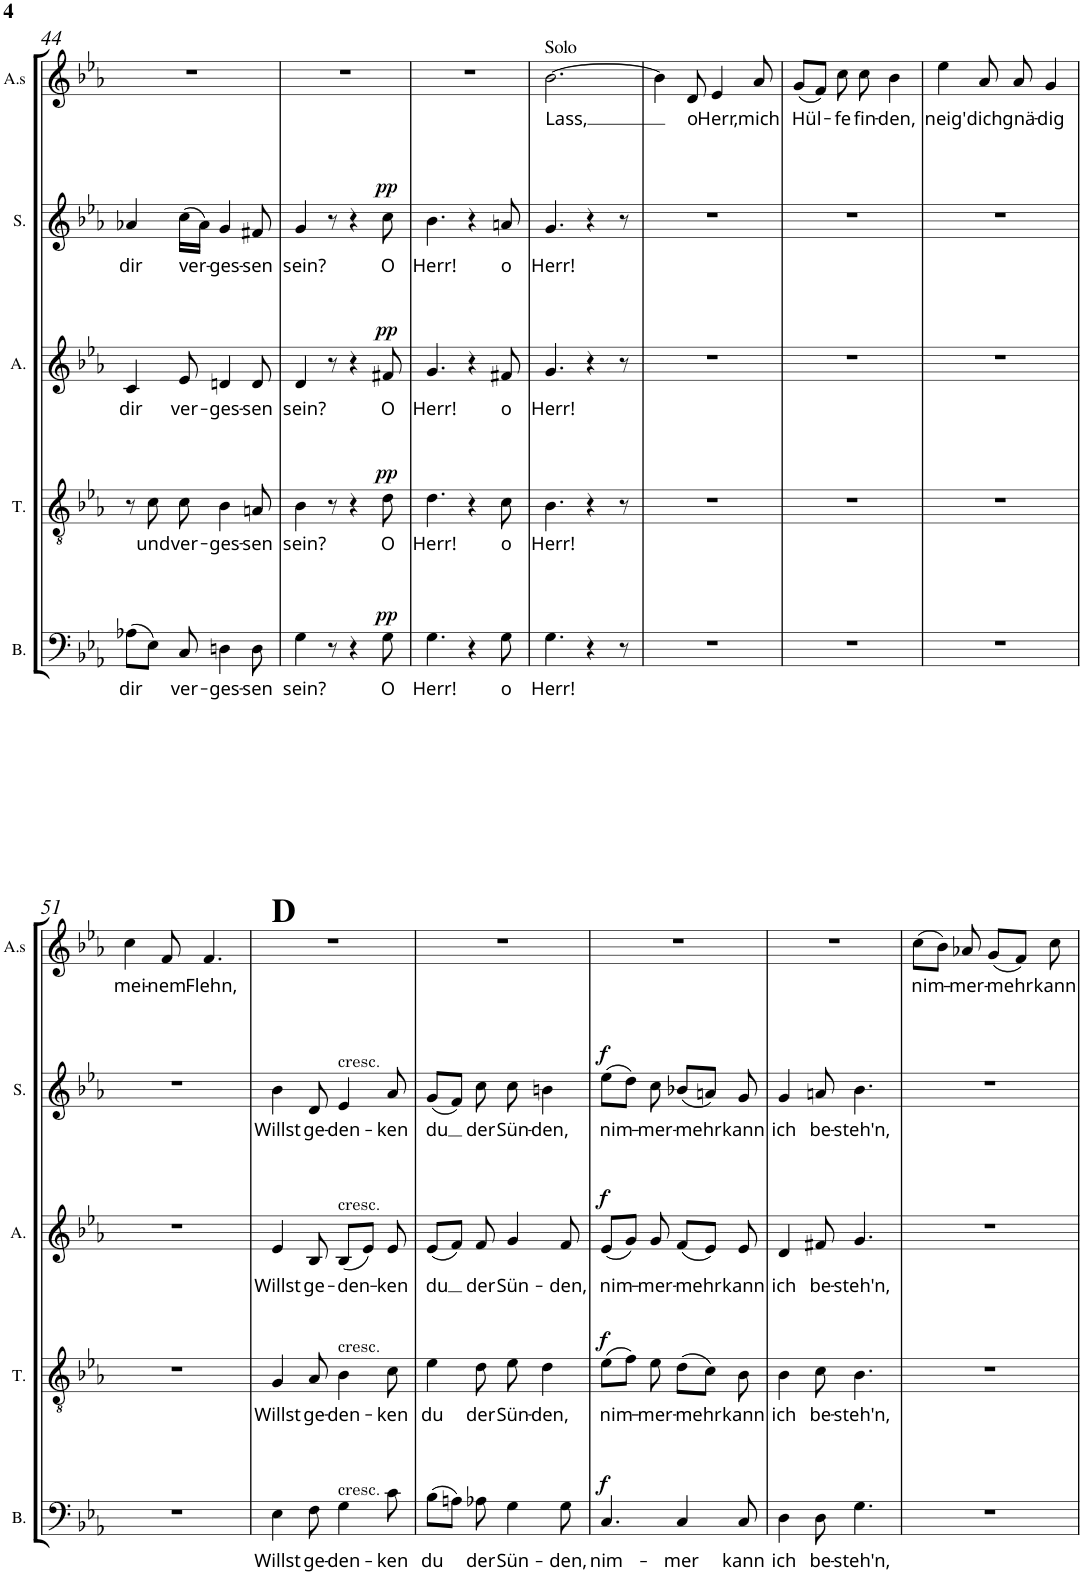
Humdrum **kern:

**kern	**text	**dynam	**kern	**text	**dynam	**kern	**text	**dynam	**kern	**text	**dynam	**kern	**text
*part5	*part5	*part5	*part4	*part4	*part4	*part3	*part3	*part3	*part2	*part2	*part2	*part1	*part1
*staff5	*staff5	*staff5	*staff4	*staff4	*staff4	*staff3	*staff3	*staff3	*staff2	*staff2	*staff2	*staff1	*staff1
*I"Basse	*	*	*I"Tenor	*	*	*I"Alto	*	*	*I"Soprano	*	*	*I"Allto solo	*
*I'B.	*	*	*I'T.	*	*	*I'A.	*	*	*I'S.	*	*	*I'A.s	*
!!LO:PB:g=z
*clefF4	*	*	*clefGv2	*	*	*clefG2	*	*	*clefG2	*	*	*clefG2	*
*k[b-e-a-]	*	*	*k[b-e-a-]	*	*	*k[b-e-a-]	*	*	*k[b-e-a-]	*	*	*k[b-e-a-]	*
*M6/8	*	*	*M6/8	*	*	*M6/8	*	*	*M6/8	*	*	*M6/8	*
=44	=44	=44	=44	=44	=44	=44	=44	=44	=44	=44	=44	=44	=44
!	!LO:LY:b	!	!	!	!	!	!LO:LY:b	!	!	!LO:LY:b	!	!	!
(8A-X\L	dir	.	8r	.	.	4c/	dir	.	4a-X/	dir	.	2.r	.
!	!	!	!	!LO:LY:b	!	!	!	!	!	!	!	!	!
8E-\J)	.	.	8c\	und	.	.	.	.	.	.	.	.	.
!	!LO:LY:b	!	!	!LO:LY:b	!	!	!LO:LY:b	!	!	!LO:LY:b	!	!	!
8C/	ver-	.	8c\	ver-	.	8e-/	ver-	.	(16cc\LL	ver-	.	.	.
.	.	.	.	.	.	.	.	.	16a-\JJ)	.	.	.	.
!	!LO:LY:b	!	!	!LO:LY:b	!	!	!LO:LY:b	!	!	!LO:LY:b	!	!	!
4Dn\	-ges-	.	4B-\	-ges-	.	4dn/	ges-	.	4g/	-ges-	.	.	.
!	!LO:LY:b	!	!	!LO:LY:b	!	!	!LO:LY:b	!	!	!LO:LY:b	!	!	!
8D\	-sen	.	8An/	-sen	.	8d/	-sen	.	8f#X/	-sen	.	.	.
=45	=45	=45	=45	=45	=45	=45	=45	=45	=45	=45	=45	=45	=45
!	!LO:LY:b	!	!	!LO:LY:b	!	!	!LO:LY:b	!	!	!LO:LY:b	!	!	!
4G\	sein?	.	4B-\	sein?	.	4d/	sein?	.	4g/	sein?	.	2.r	.
8r	.	.	8r	.	.	8r	.	.	8r	.	.	.	.
4r	.	.	4r	.	.	4r	.	.	4r	.	.	.	.
!	!LO:LY:b	!LO:DY:a	!	!LO:LY:b	!LO:DY:a	!	!LO:LY:b	!LO:DY:a	!	!LO:LY:b	!LO:DY:a	!	!
8G\	O	pp	8d\	O	pp	8f#X/	O	pp	8cc\	O	pp	.	.
=46	=46	=46	=46	=46	=46	=46	=46	=46	=46	=46	=46	=46	=46
!	!LO:LY:b	!	!	!LO:LY:b	!	!	!LO:LY:b	!	!	!LO:LY:b	!	!	!
4.G\	Herr!	.	4.d\	Herr!	.	4.g/	Herr!	.	4.b-\	Herr!	.	2.r	.
4r	.	.	4r	.	.	4r	.	.	4r	.	.	.	.
!	!LO:LY:b	!	!	!LO:LY:b	!	!	!LO:LY:b	!	!	!LO:LY:b	!	!	!
8G\	o	.	8c\	o	.	8f#X/	o	.	8an/	o	.	.	.
=47	=47	=47	=47	=47	=47	=47	=47	=47	=47	=47	=47	=47	=47
!	!	!	!	!	!	!	!	!	!	!	!	!LO:TX:a:t=Solo	!
!	!LO:LY:b	!	!	!LO:LY:b	!	!	!LO:LY:b	!	!	!LO:LY:b	!	!	!LO:LY:b
4.G\	Herr!	.	4.B-\	Herr!	.	4.g/	Herr!	.	4.g/	Herr!	.	[2.b-\	Lass,
4r	.	.	4r	.	.	4r	.	.	4r	.	.	.	.
8r	.	.	8r	.	.	8r	.	.	8r	.	.	.	.
=48	=48	=48	=48	=48	=48	=48	=48	=48	=48	=48	=48	=48	=48
2.r	.	.	2.r	.	.	2.r	.	.	2.r	.	.	4b-\]	.
!	!	!	!	!	!	!	!	!	!	!	!	!	!LO:LY:b
.	.	.	.	.	.	.	.	.	.	.	.	8d/	o
!	!	!	!	!	!	!	!	!	!	!	!	!	!LO:LY:b
.	.	.	.	.	.	.	.	.	.	.	.	4e-/	Herr,
!	!	!	!	!	!	!	!	!	!	!	!	!	!LO:LY:b
.	.	.	.	.	.	.	.	.	.	.	.	8a-/	mich
=49	=49	=49	=49	=49	=49	=49	=49	=49	=49	=49	=49	=49	=49
!	!	!	!	!	!	!	!	!	!	!	!	!	!LO:LY:b
2.r	.	.	2.r	.	.	2.r	.	.	2.r	.	.	(8g/L	Hül-
.	.	.	.	.	.	.	.	.	.	.	.	8f/J)	.
!	!	!	!	!	!	!	!	!	!	!	!	!	!LO:LY:b
.	.	.	.	.	.	.	.	.	.	.	.	8cc\	-fe
!	!	!	!	!	!	!	!	!	!	!	!	!	!LO:LY:b
.	.	.	.	.	.	.	.	.	.	.	.	8cc\	fin-
!	!	!	!	!	!	!	!	!	!	!	!	!	!LO:LY:b
.	.	.	.	.	.	.	.	.	.	.	.	4b-\	-den,
=50	=50	=50	=50	=50	=50	=50	=50	=50	=50	=50	=50	=50	=50
!	!	!	!	!	!	!	!	!	!	!	!	!	!LO:LY:b
2.r	.	.	2.r	.	.	2.r	.	.	2.r	.	.	4ee-\	neig'
!	!	!	!	!	!	!	!	!	!	!	!	!	!LO:LY:b
.	.	.	.	.	.	.	.	.	.	.	.	8a-/	dich
!	!	!	!	!	!	!	!	!	!	!	!	!	!LO:LY:b
.	.	.	.	.	.	.	.	.	.	.	.	8a-/	gnä-
!	!	!	!	!	!	!	!	!	!	!	!	!	!LO:LY:b
.	.	.	.	.	.	.	.	.	.	.	.	4g/	-dig
!!LO:LB:g=z
=51	=51	=51	=51	=51	=51	=51	=51	=51	=51	=51	=51	=51	=51
!	!	!	!	!	!	!	!	!	!	!	!	!	!LO:LY:b
2.r	.	.	2.r	.	.	2.r	.	.	2.r	.	.	4cc\	mei-
!	!	!	!	!	!	!	!	!	!	!	!	!	!LO:LY:b
.	.	.	.	.	.	.	.	.	.	.	.	8f/	-nem
!	!	!	!	!	!	!	!	!	!	!	!	!	!LO:LY:b
.	.	.	.	.	.	.	.	.	.	.	.	4.f/	Flehn,
=52	=52	=52	=52	=52	=52	=52	=52	=52	=52	=52	=52	=52	=52
!	!	!	!	!	!	!	!	!	!	!	!	!LO:TX:a:B:t=D	!
!	!LO:LY:b	!	!	!LO:LY:b	!	!	!LO:LY:b	!	!	!LO:LY:b	!	!	!
4E-\	Willst	.	4G/	Willst	.	4e-/	Willst	.	4b-\	Willst	.	2.r	.
!	!LO:LY:b	!	!	!LO:LY:b	!	!	!LO:LY:b	!	!	!LO:LY:b	!	!	!
8F\	ge-	.	8A-/	ge-	.	8B-/	ge-	.	8d/	ge-	.	.	.
!	!	!	!	!	!	!	!	!	!LO:TX:a:t=cresc.	!	!	!	!
!	!	!	!	!	!	!LO:TX:a:t=cresc.	!	!	!	!	!	!	!
!	!	!	!LO:TX:a:t=cresc.	!	!	!	!	!	!	!	!	!	!
!LO:TX:a:t=cresc.	!	!	!	!	!	!	!	!	!	!	!	!	!
!	!LO:LY:b	!	!	!LO:LY:b	!	!	!LO:LY:b	!	!	!LO:LY:b	!	!	!
4G\	-den-	.	4B-\	-den-	.	(8B-/L	-den-	.	4e-/	-den-	.	.	.
.	.	.	.	.	.	8e-/J)	.	.	.	.	.	.	.
!	!LO:LY:b	!	!	!LO:LY:b	!	!	!LO:LY:b	!	!	!LO:LY:b	!	!	!
8c\	-ken	.	8c\	-ken	.	8e-/	-ken	.	8a-/	-ken	.	.	.
=53	=53	=53	=53	=53	=53	=53	=53	=53	=53	=53	=53	=53	=53
!	!LO:LY:b	!	!	!LO:LY:b	!	!	!LO:LY:b	!	!	!LO:LY:b	!	!	!
(8B-\L	du	.	4e-\	du	.	(8e-/L	du	.	(8g/L	du	.	2.r	.
8An\J)	.	.	.	.	.	8f/J)	.	.	8f/J)	.	.	.	.
!	!LO:LY:b	!	!	!LO:LY:b	!	!	!LO:LY:b	!	!	!LO:LY:b	!	!	!
8A-X\	der	.	8d\	der	.	8f/	der	.	8cc\	der	.	.	.
!	!LO:LY:b	!	!	!LO:LY:b	!	!	!LO:LY:b	!	!	!LO:LY:b	!	!	!
4G\	Sün-	.	8e-\	Sün-	.	4g/	Sün-	.	8cc\	Sün-	.	.	.
!	!	!	!	!LO:LY:b	!	!	!	!	!	!LO:LY:b	!	!	!
.	.	.	4d\	-den,	.	.	.	.	4bn\	-den,	.	.	.
!	!LO:LY:b	!	!	!	!	!	!LO:LY:b	!	!	!	!	!	!
8G\	-den,	.	.	.	.	8f/	-den,	.	.	.	.	.	.
=54	=54	=54	=54	=54	=54	=54	=54	=54	=54	=54	=54	=54	=54
!	!LO:LY:b	!LO:DY:a	!	!LO:LY:b	!LO:DY:a	!	!LO:LY:b	!LO:DY:a	!	!LO:LY:b	!LO:DY:a	!	!
4.C/	nim-	f	(8e-\L	nim-	f	(8e-/L	nim-	f	(8ee-\L	nim-	f	2.r	.
.	.	.	8f\J)	.	.	8g/J)	.	.	8dd\J)	.	.	.	.
!	!	!	!	!LO:LY:b	!	!	!LO:LY:b	!	!	!LO:LY:b	!	!	!
.	.	.	8e-\	-mer-	.	8g/	-mer-	.	8cc\	-mer-	.	.	.
!	!LO:LY:b	!	!	!LO:LY:b	!	!	!LO:LY:b	!	!	!LO:LY:b	!	!	!
4C/	-mer	.	(8d\L	-mehr	.	(8f/L	-mehr	.	(8b-X/L	-mehr	.	.	.
.	.	.	8c\J)	.	.	8e-/J)	.	.	8an/J)	.	.	.	.
!	!LO:LY:b	!	!	!LO:LY:b	!	!	!LO:LY:b	!	!	!LO:LY:b	!	!	!
8C/	kann	.	8B-\	kann	.	8e-/	kann	.	8g/	kann	.	.	.
=55	=55	=55	=55	=55	=55	=55	=55	=55	=55	=55	=55	=55	=55
!	!LO:LY:b	!	!	!LO:LY:b	!	!	!LO:LY:b	!	!	!LO:LY:b	!	!	!
4D\	ich	.	4B-\	ich	.	4d/	ich	.	4g/	ich	.	2.r	.
!	!LO:LY:b	!	!	!LO:LY:b	!	!	!LO:LY:b	!	!	!LO:LY:b	!	!	!
8D\	be-	.	8c\	be-	.	8f#X/	be-	.	8an/	be-	.	.	.
!	!LO:LY:b	!	!	!LO:LY:b	!	!	!LO:LY:b	!	!	!LO:LY:b	!	!	!
4.G\	-steh'n,	.	4.B-\	-steh'n,	.	4.g/	-steh'n,	.	4.b-\	-steh'n,	.	.	.
=56	=56	=56	=56	=56	=56	=56	=56	=56	=56	=56	=56	=56	=56
!	!	!	!	!	!	!	!	!	!	!	!	!	!LO:LY:b
2.r	.	.	2.r	.	.	2.r	.	.	2.r	.	.	(8cc\L	nim-
.	.	.	.	.	.	.	.	.	.	.	.	8b-\J)	.
!	!	!	!	!	!	!	!	!	!	!	!	!	!LO:LY:b
.	.	.	.	.	.	.	.	.	.	.	.	8a-X/	-mer-
!	!	!	!	!	!	!	!	!	!	!	!	!	!LO:LY:b
.	.	.	.	.	.	.	.	.	.	.	.	(8g/L	-mehr
.	.	.	.	.	.	.	.	.	.	.	.	8f/J)	.
!	!	!	!	!	!	!	!	!	!	!	!	!	!LO:LY:b
.	.	.	.	.	.	.	.	.	.	.	.	8cc\	kann
=	=	=	=	=	=	=	=	=	=	=	=	=	=
*-	*-	*-	*-	*-	*-	*-	*-	*-	*-	*-	*-	*-	*-
